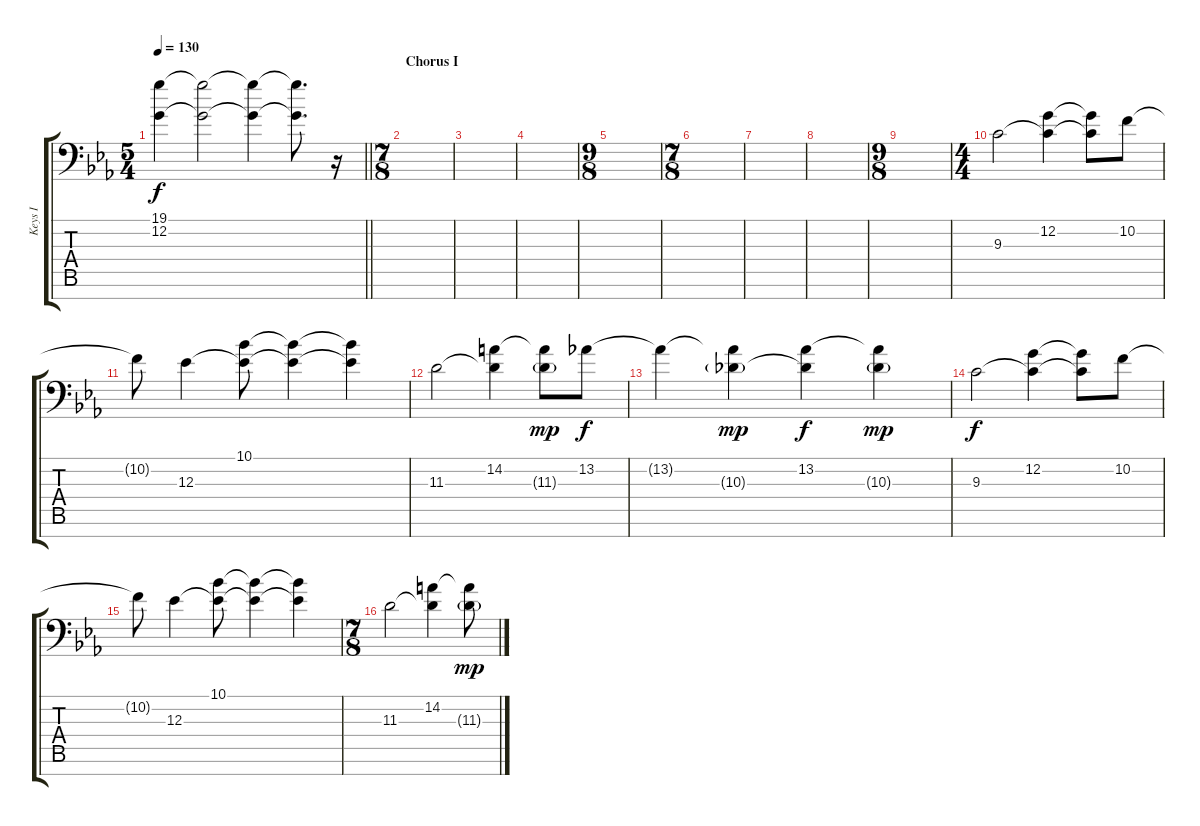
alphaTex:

\track ("Keys I" "Keys I") {instrument stringensemble1}
\staff {score tabs}
\tuning (C4 G3 Eb3 Bb2 F2 C2 G1) {hide}
\ts (5 4)
\tempo 130
\clef f4
\barLineRight lightlight
\ks cminor
(19.1{t} 12.2{t}).4{dy f} (19.1{t} 12.2{t}).2{volume 5} (19.1{t} 12.2{t}).4{volume 0} (19.1{t} 12.2{t}).8{d} r.16 |
\ts (7 8)
\section ("" "Chorus I")
|
|
|
\ts (9 8)
|
\ts (7 8)
|
|
|
\ts (9 8)
|
\ts (4 4)
9.3.2{volume 8 instrument acousticguitarsteel} (12.2 9.3{t}).4 (12.2{t} 9.3{t}).8 10.2.8 |
10.2{t}.8 12.3.4 (10.1 12.3{t}).8 (10.1{t} 12.3{t}).4 (10.1{t} 12.3{t}).4 |
11.3.2 (14.2 11.3{t}).4 (14.2{t} 11.3{g}).8{dy mp} 13.2.8{dy f} |
13.2{t}.4 (13.2{t} 10.3{g}).4{dy mp} (13.2 10.3{t}).4{dy f} (13.2{t} 10.3{g}).4{dy mp} |
9.3.2{dy f} (12.2 9.3{t}).4 (12.2{t} 9.3{t}).8 10.2.8 |
10.2{t}.8 12.3.4 (10.1 12.3{t}).8 (10.1{t} 12.3{t}).4 (10.1{t} 12.3{t}).4 |
\ts (7 8)
11.3.2 (14.2 11.3{t}).4 (14.2{t} 11.3{g}).8{dy mp}
